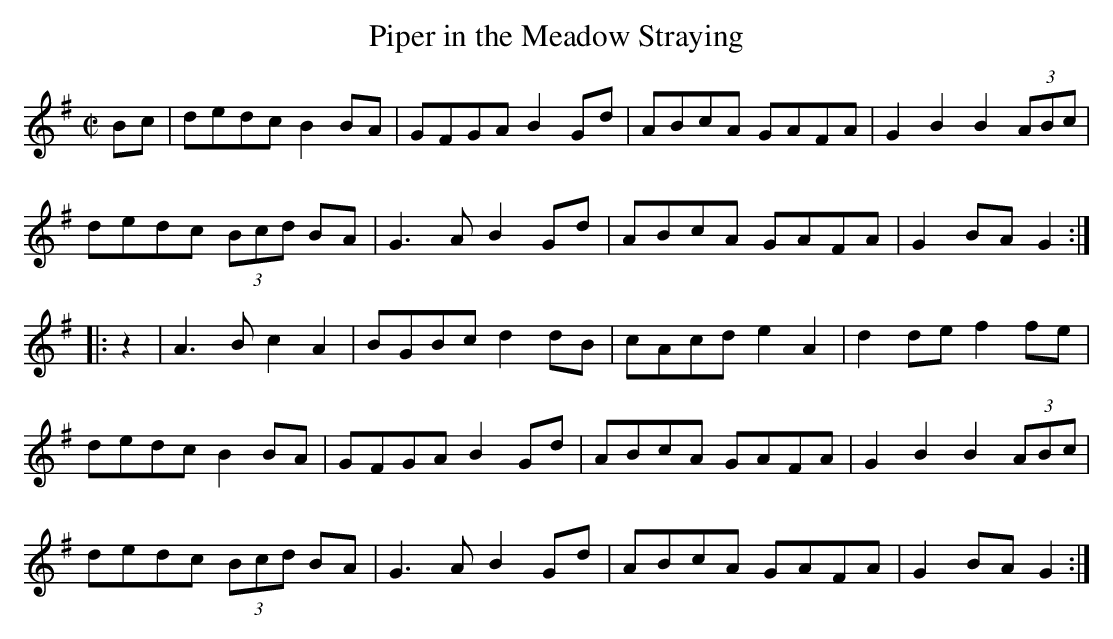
X:1
T:Piper in the Meadow Straying
M:C|
K:G
Bc|dedc B2BA|GFGA B2Gd|ABcA GAFA|G2B2 B2 (3ABc|
dedc (3Bcd BA|G3A B2Gd|ABcA GAFA|G2BA G2:|
|:z2|A3B c2A2|BGBc d2dB|cAcd e2A2|d2de f2fe|
dedc B2BA|GFGA B2Gd|ABcA GAFA|G2B2 B2 (3ABc|
dedc (3Bcd BA|G3A B2Gd|ABcA GAFA|G2BA G2:|
